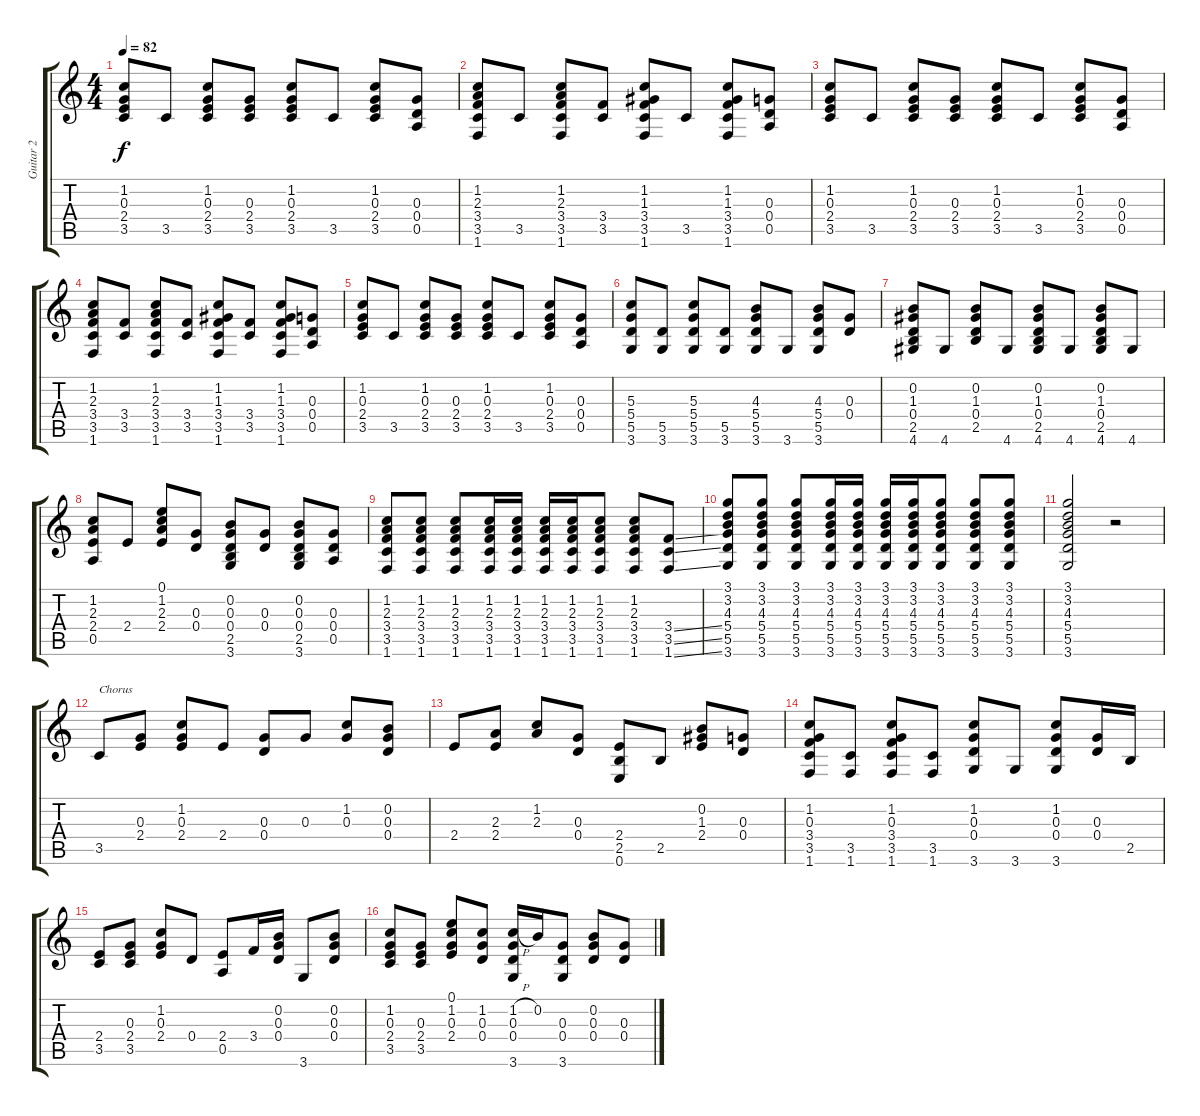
\track ("Guitar 2" "Guitar 2") {instrument acousticguitarsteel}
\staff {score tabs}
\tuning (E4 B3 G3 D3 A2 E2) {hide}
\ts (4 4)
\tempo 82
\clef g2
\ks c
(1.2 0.3 2.4 3.5).8{dy f} 3.5.8 (1.2 0.3 2.4 3.5).8 (0.3 2.4 3.5).8 (1.2 0.3 2.4 3.5).8 3.5.8 (1.2 0.3 2.4 3.5).8 (0.3 0.4 0.5).8 |
(1.2 2.3 3.4 3.5 1.6).8 3.5.8 (1.2 2.3 3.4 3.5 1.6).8 (3.4 3.5).8 (1.2 1.3 3.4 3.5 1.6).8 3.5.8 (1.2 1.3 3.4 3.5 1.6).8 (0.3 0.4 0.5).8 |
(1.2 0.3 2.4 3.5).8 3.5.8 (1.2 0.3 2.4 3.5).8 (0.3 2.4 3.5).8 (1.2 0.3 2.4 3.5).8 3.5.8 (1.2 0.3 2.4 3.5).8 (0.3 0.4 0.5).8 |
(1.2 2.3 3.4 3.5 1.6).8 (3.4 3.5).8 (1.2 2.3 3.4 3.5 1.6).8 (3.4 3.5).8 (1.2 1.3 3.4 3.5 1.6).8 (3.4 3.5).8 (1.2 1.3 3.4 3.5 1.6).8 (0.3 0.4 0.5).8 |
(1.2 0.3 2.4 3.5).8 3.5.8 (1.2 0.3 2.4 3.5).8 (0.3 2.4 3.5).8 (1.2 0.3 2.4 3.5).8 3.5.8 (1.2 0.3 2.4 3.5).8 (0.3 0.4 0.5).8 |
(5.3 5.4 5.5 3.6).8 (5.5 3.6).8 (5.3 5.4 5.5 3.6).8 (5.5 3.6).8 (4.3 5.4 5.5 3.6).8 3.6.8 (4.3 5.4 5.5 3.6).8 (0.3 0.4).8 |
(0.2 1.3 0.4 2.5 4.6).8 4.6.8 (0.2 1.3 0.4 2.5).8 4.6.8 (0.2 1.3 0.4 2.5 4.6).8 4.6.8 (0.2 1.3 0.4 2.5 4.6).8 4.6.8 |
(1.2 2.3 2.4 0.5).8 2.4.8 (0.1 1.2 2.3 2.4).8 (0.3 0.4).8 (0.2 0.3 0.4 2.5 3.6).8 (0.3 0.4).8 (0.2 0.3 0.4 2.5 3.6).8 (0.3 0.4 0.5).8 |
(1.2 2.3 3.4 3.5 1.6).8 (1.2 2.3 3.4 3.5 1.6).8 (1.2 2.3 3.4 3.5 1.6).8 (1.2 2.3 3.4 3.5 1.6).16 (1.2 2.3 3.4 3.5 1.6).16 (1.2 2.3 3.4 3.5 1.6).16 (1.2 2.3 3.4 3.5 1.6).16 (1.2 2.3 3.4 3.5 1.6).8 (1.2 2.3 3.4 3.5 1.6).8 (3.4{ss} 3.5{ss} 1.6{ss}).8 |
(3.1 3.2 4.3 5.4 5.5 3.6).8 (3.1 3.2 4.3 5.4 5.5 3.6).8 (3.1 3.2 4.3 5.4 5.5 3.6).8 (3.1 3.2 4.3 5.4 5.5 3.6).16 (3.1 3.2 4.3 5.4 5.5 3.6).16 (3.1 3.2 4.3 5.4 5.5 3.6).16 (3.1 3.2 4.3 5.4 5.5 3.6).16 (3.1 3.2 4.3 5.4 5.5 3.6).8 (3.1 3.2 4.3 5.4 5.5 3.6).8 (3.1 3.2 4.3 5.4 5.5 3.6).8 |
(3.1 3.2 4.3 5.4 5.5 3.6).2 r.2 |
3.5.8{txt "Chorus"} (0.3 2.4).8 (1.2 0.3 2.4).8 2.4.8 (0.3 0.4).8 0.3.8 (1.2 0.3).8 (0.2 0.3 0.4).8 |
2.4.8 (2.3 2.4).8 (1.2 2.3).8 (0.3 0.4).8 (2.4 2.5 0.6).8 2.5.8 (0.2 1.3 2.4).8 (0.3 0.4).8 |
(1.2 0.3 3.4 3.5 1.6).8 (3.5 1.6).8 (1.2 0.3 3.4 3.5 1.6).8 (3.5 1.6).8 (1.2 0.3 0.4 3.6).8 3.6.8 (1.2 0.3 0.4 3.6).8 (0.3 0.4).16 2.5.16 |
(2.4 3.5).8 (0.3 2.4 3.5).8 (1.2 0.3 2.4).8 0.4.8 (2.4 0.5).8 3.4.16 (0.2 0.3 0.4).16 3.6.8 (0.2 0.3 0.4).8 |
(1.2 0.3 2.4 3.5).8 (0.3 2.4 3.5).8 (0.1 1.2 0.3 2.4).8 (1.2 0.3 0.4).8 (1.2{h} 0.3 0.4 3.6).16 0.2.16 (0.3 0.4 3.6).8 (0.2 0.3 0.4).8 (0.3 0.4).8
